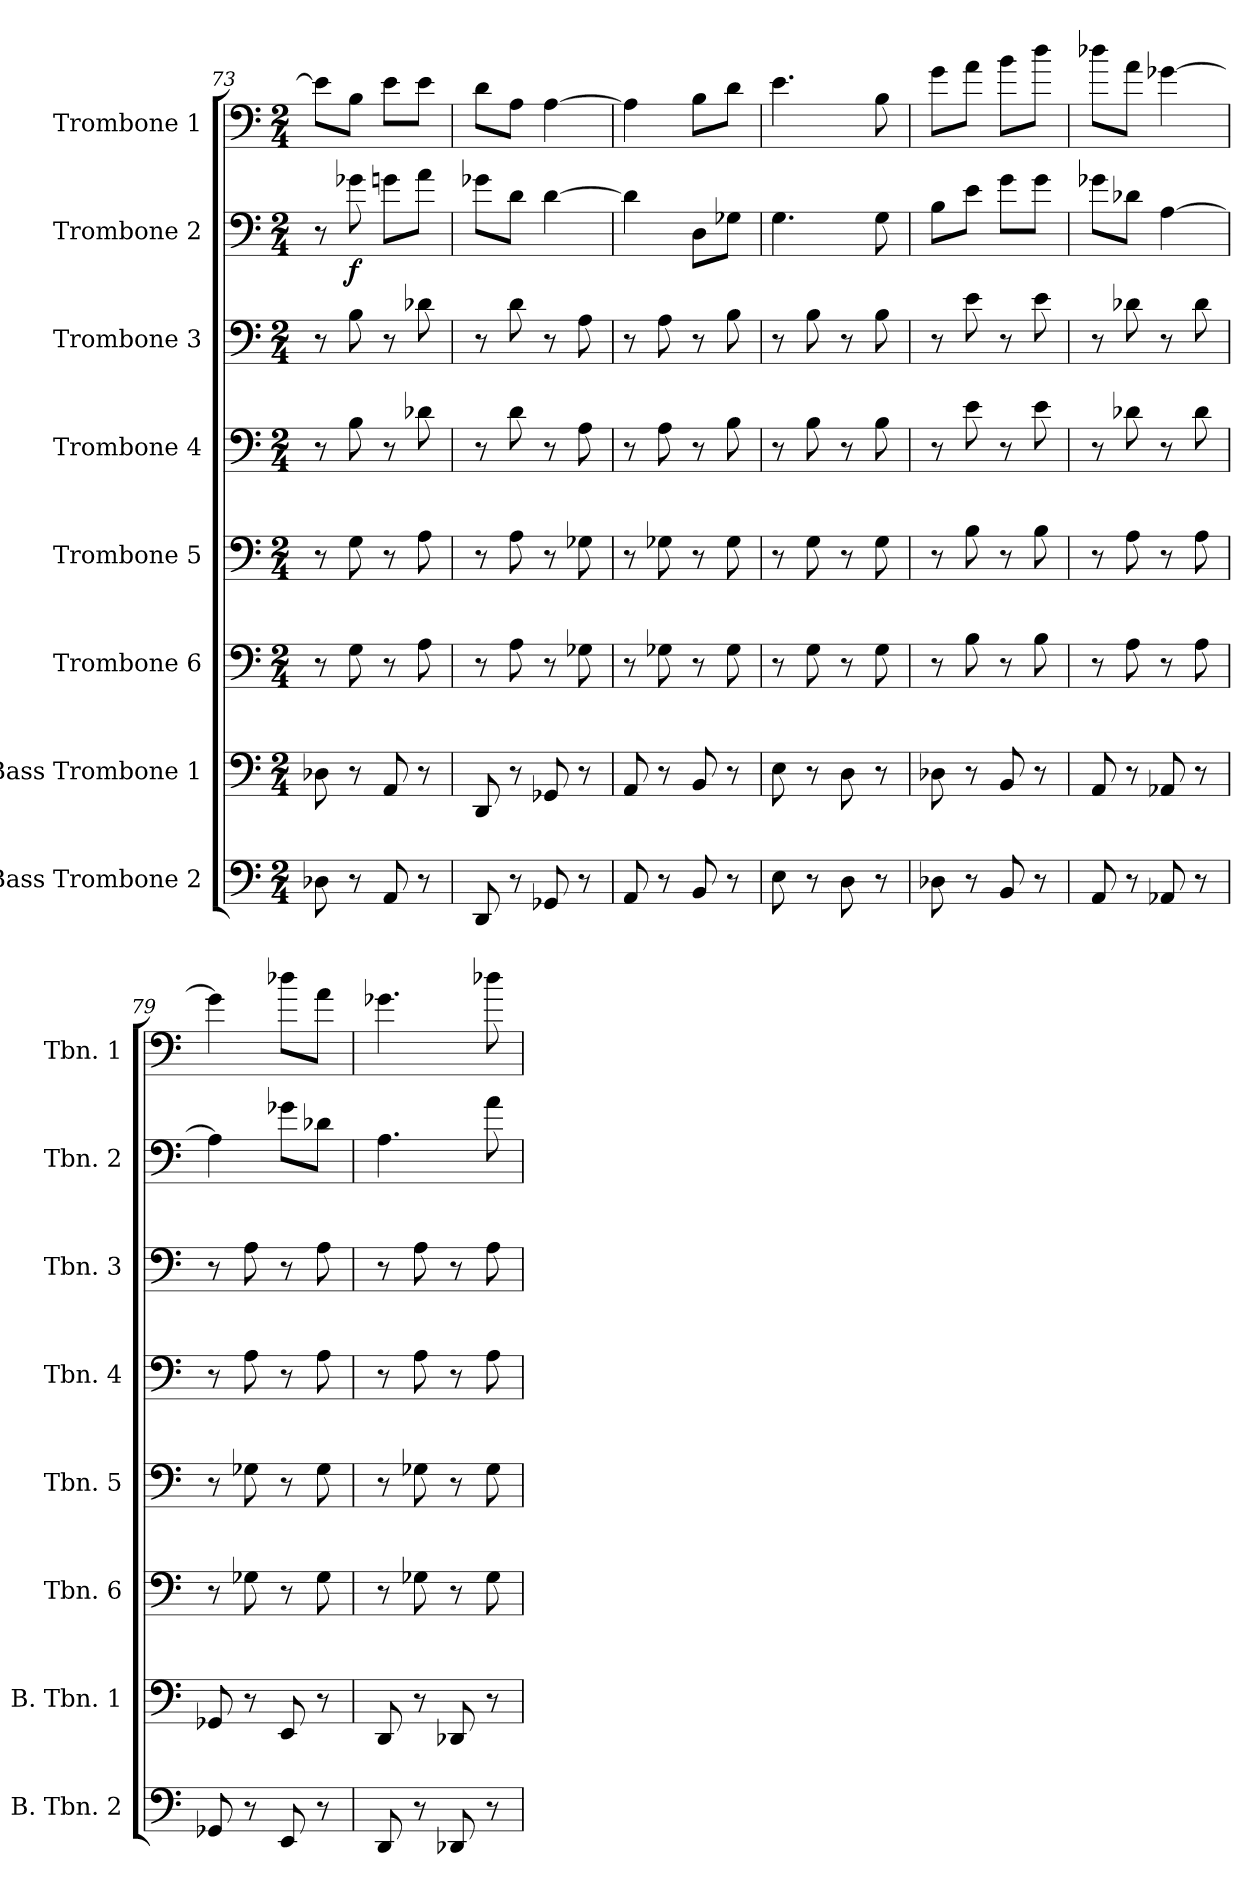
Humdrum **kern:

**kern	**kern	**kern	**kern	**kern	**kern	**kern	**dynam	**kern
*part8	*part7	*part6	*part5	*part4	*part3	*part2	*part2	*part1
*staff8	*staff7	*staff6	*staff5	*staff4	*staff3	*staff2	*staff2	*staff1
*I"Bass Trombone 2	*I"Bass Trombone 1	*I"Trombone 6	*I"Trombone 5	*I"Trombone 4	*I"Trombone 3	*I"Trombone 2	*	*I"Trombone 1
*I'B. Tbn. 2	*I'B. Tbn. 1	*I'Tbn. 6	*I'Tbn. 5	*I'Tbn. 4	*I'Tbn. 3	*I'Tbn. 2	*	*I'Tbn. 1
!!LO:PB:g=z
*clefF4	*clefF4	*clefF4	*clefF4	*clefF4	*clefF4	*clefF4	*	*clefF4
*k[]	*k[]	*k[]	*k[]	*k[]	*k[]	*k[]	*	*k[]
*M2/4	*M2/4	*M2/4	*M2/4	*M2/4	*M2/4	*M2/4	*	*M2/4
=73	=73	=73	=73	=73	=73	=73	=73	=73
8D-X\	8D-X\	8r	8r	8r	8r	8r	.	8e\L]
!	!	!	!	!	!	!	!LO:DY:b	!
8r	8r	8G\	8G\	8B\	8B\	8g-X\	f	8B\J
8AA/	8AA/	8r	8r	8r	8r	8gn\L	.	8e\L
8r	8r	8A\	8A\	8d-X\	8d-X\	8a\J	.	8e\J
=74	=74	=74	=74	=74	=74	=74	=74	=74
8DD/	8DD/	8r	8r	8r	8r	8g-X\L	.	8d\L
8r	8r	8A\	8A\	8d\	8d\	8d\J	.	8A\J
8GG-X/	8GG-X/	8r	8r	8r	8r	[4d\	.	[4A\
8r	8r	8G-X\	8G-X\	8A\	8A\	.	.	.
=75	=75	=75	=75	=75	=75	=75	=75	=75
8AA/	8AA/	8r	8r	8r	8r	4d\]	.	4A\]
8r	8r	8G-X\	8G-X\	8A\	8A\	.	.	.
8BB/	8BB/	8r	8r	8r	8r	8D\L	.	8B\L
8r	8r	8G-\	8G-\	8B\	8B\	8G-X\J	.	8d\J
=76	=76	=76	=76	=76	=76	=76	=76	=76
8E\	8E\	8r	8r	8r	8r	4.G\	.	4.e\
8r	8r	8G\	8G\	8B\	8B\	.	.	.
8D\	8D\	8r	8r	8r	8r	.	.	.
8r	8r	8G\	8G\	8B\	8B\	8G\	.	8B\
=77	=77	=77	=77	=77	=77	=77	=77	=77
8D-X\	8D-X\	8r	8r	8r	8r	8B\L	.	8g\L
8r	8r	8B\	8B\	8e\	8e\	8e\J	.	8a\J
8BB/	8BB/	8r	8r	8r	8r	8g\L	.	8b\L
8r	8r	8B\	8B\	8e\	8e\	8g\J	.	8dd\J
=78	=78	=78	=78	=78	=78	=78	=78	=78
8AA/	8AA/	8r	8r	8r	8r	8g-X\L	.	8dd-X\L
8r	8r	8A\	8A\	8d-X\	8d-X\	8d-X\J	.	8a\J
8AA-X/	8AA-X/	8r	8r	8r	8r	[4A\	.	[4g-X\
8r	8r	8A\	8A\	8d-\	8d-\	.	.	.
!!LO:PB:g=z
=79	=79	=79	=79	=79	=79	=79	=79	=79
8GG-X/	8GG-X/	8r	8r	8r	8r	4A\]	.	4g-\]
8r	8r	8G-X\	8G-X\	8A\	8A\	.	.	.
8EE/	8EE/	8r	8r	8r	8r	8g-X\L	.	8dd-X\L
8r	8r	8G-\	8G-\	8A\	8A\	8d-X\J	.	8a\J
=80	=80	=80	=80	=80	=80	=80	=80	=80
8DD/	8DD/	8r	8r	8r	8r	4.A\	.	4.g-X\
8r	8r	8G-X\	8G-X\	8A\	8A\	.	.	.
8DD-X/	8DD-X/	8r	8r	8r	8r	.	.	.
8r	8r	8G-\	8G-\	8A\	8A\	8a\	.	8dd-X\
=	=	=	=	=	=	=	=	=
*-	*-	*-	*-	*-	*-	*-	*-	*-
